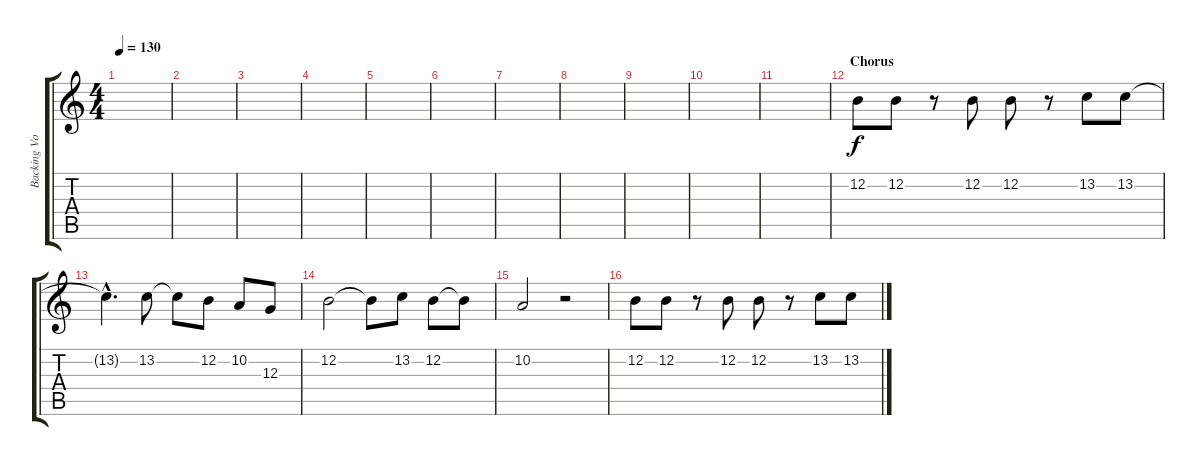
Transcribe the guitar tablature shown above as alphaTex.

\track ("Backing Vocals" "Backing Vo") {instrument choiraahs}
\staff {score tabs}
\tuning (E4 B3 G3 D3 A2 E2) {hide}
\ts (4 4)
\tempo 130
\clef g2
\ks c
|
|
|
|
|
|
|
|
|
|
|
\section ("" "Chorus")
12.2.8 12.2.8 r.8 12.2.8 12.2.8 r.8 13.2.8 13.2.8 |
13.2{hac t}.4{d} 13.2.8 13.2{t}.8 12.2.8 10.2.8 12.3.8 |
12.2.2 12.2{t}.8 13.2.8 12.2.8 12.2{t}.8 |
10.2.2 r.2 |
12.2.8 12.2.8 r.8 12.2.8 12.2.8 r.8 13.2.8 13.2.8
